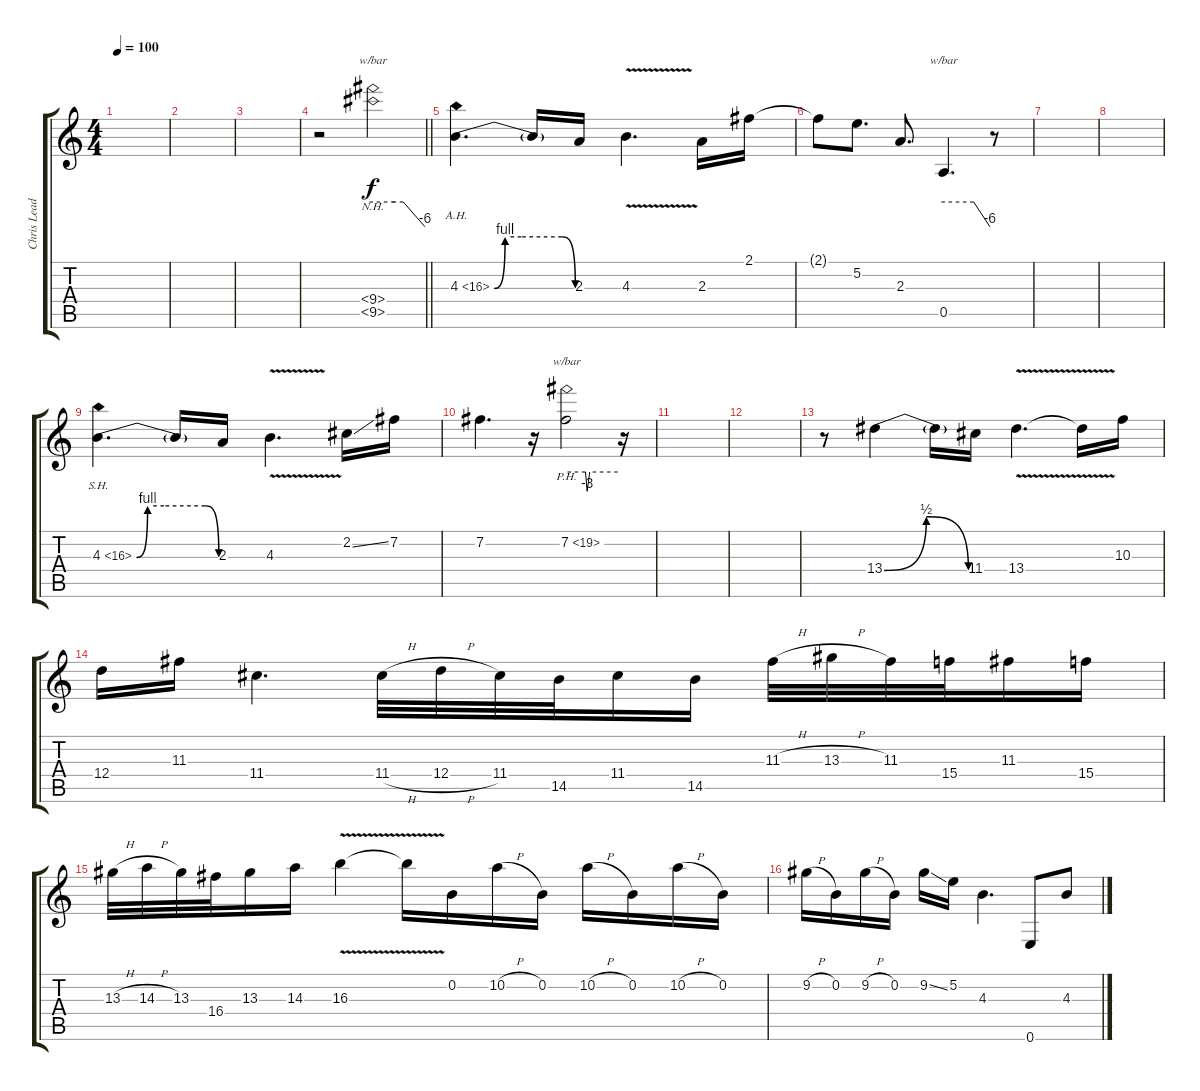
\track ("Chris Lead" "Chris Lead") {instrument overdrivenguitar}
\staff {score tabs}
\tuning (E4 B3 G3 D3 A2 E2) {hide}
\ts (4 4)
\tempo 100
\clef g2
\ks c
|
|
|
\barLineRight lightlight
r.2 (9.4{nh} 9.5{nh}).2{tbe (custom default 0 0 25 0 35 0 60 -24)} |
4.3{be (custom 0 0 8 4 20 4 50 4 60 0) ah 12}.4{d} 4.3{t}.16 2.3.16 4.3{v}.4{d} 2.3.16 2.1.16 |
2.1{t}.8 5.2.8{d} 2.3.8{d} 0.5.4{d tbe (custom default 0 0 39 0 60 -24)} r.8 |
|
|
4.3{be (custom 0 0 8 4 20 4 50 4 60 0) sh 12}.4{d} 4.3{t}.16 2.3.16 4.3{v}.4{d} 2.2{ss}.16 7.2.16 |
7.2.4{d} r.16 7.2{ph 12}.2{tbe (custom default 0 0 22 0 24 -12 27 0 60 0)} r.16 |
|
|
r.8 13.4{be (bendrelease 0 0 15 2 55 2 60 0)}.4 13.4{t}.16 11.4.16 13.4{v}.4{d} 13.4{t}.16 10.3.16 |
12.4.16 11.3.16 11.4.4{d} 11.4{h}.32 12.4{h}.32 11.4.32 14.5.32 11.4.16 14.5.16 11.3{h}.32 13.3{h}.32 11.3.32 15.4.32 11.3.16 15.4.16 |
13.3{h}.32 14.3{h}.32 13.3.32 16.4.32 13.3.16 14.3.16 16.3{v}.4 16.3{t}.16 0.2.16 10.2{h}.16 0.2.16 10.2{h}.16 0.2.16 10.2{h}.16 0.2.16 |
9.2{h}.16 0.2.16 9.2{h}.16 0.2.16 9.2{ss}.16 5.2.16 4.3.4{d} 0.6.8 4.3{ss}.8
